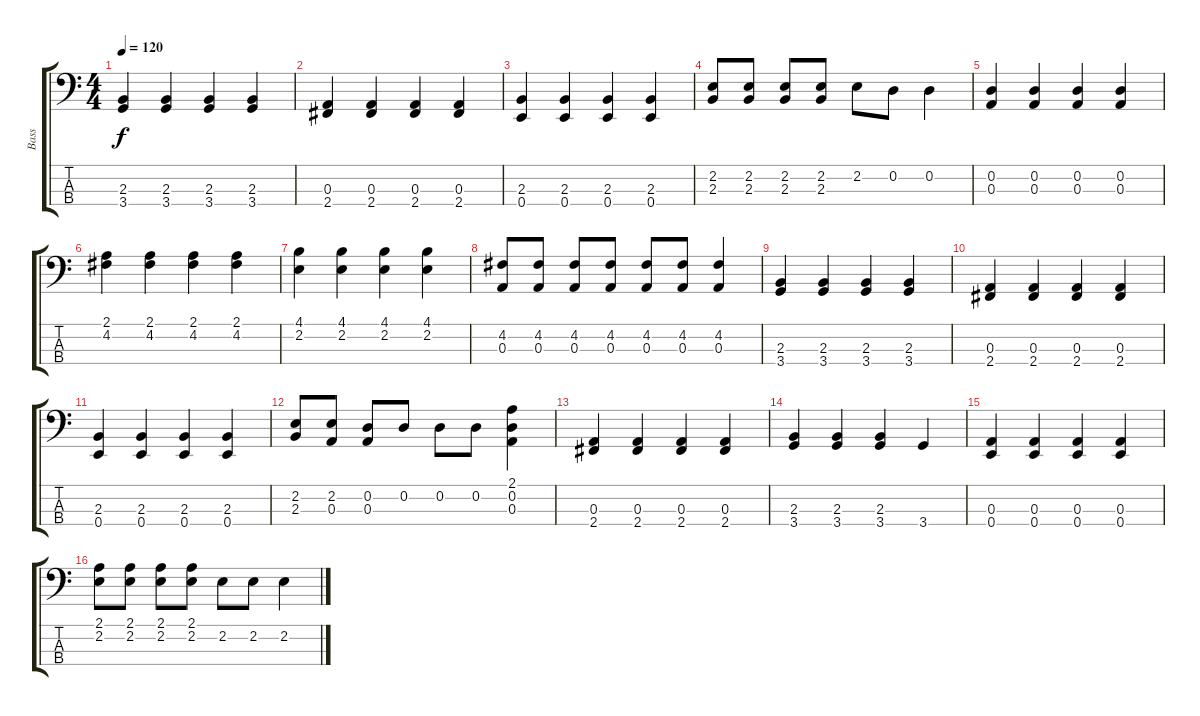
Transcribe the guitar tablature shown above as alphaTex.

\track ("Bass" "Bass") {instrument slapbass2}
\staff {score tabs}
\tuning (G2 D2 A1 E1) {hide}
\ts (4 4)
\tempo 120
\clef f4
\ks c
(2.3 3.4).4{dy f} (2.3 3.4).4 (2.3 3.4).4 (2.3 3.4).4 |
(0.3 2.4).4 (0.3 2.4).4 (0.3 2.4).4 (0.3 2.4).4 |
(2.3 0.4).4 (2.3 0.4).4 (2.3 0.4).4 (2.3 0.4).4 |
(2.2 2.3).8 (2.2 2.3).8 (2.2 2.3).8 (2.2 2.3).8 2.2.8 0.2.8 0.2.4 |
(0.2 0.3).4 (0.2 0.3).4 (0.2 0.3).4 (0.2 0.3).4 |
(2.1 4.2).4 (2.1 4.2).4 (2.1 4.2).4 (2.1 4.2).4 |
(4.1 2.2).4 (4.1 2.2).4 (4.1 2.2).4 (4.1 2.2).4 |
(4.2 0.3).8 (4.2 0.3).8 (4.2 0.3).8 (4.2 0.3).8 (4.2 0.3).8 (4.2 0.3).8 (4.2 0.3).4 |
(2.3 3.4).4 (2.3 3.4).4 (2.3 3.4).4 (2.3 3.4).4 |
(0.3 2.4).4 (0.3 2.4).4 (0.3 2.4).4 (0.3 2.4).4 |
(2.3 0.4).4 (2.3 0.4).4 (2.3 0.4).4 (2.3 0.4).4 |
(2.2 2.3).8 (2.2 0.3).8 (0.2 0.3).8 0.2.8 0.2.8 0.2.8 (2.1 0.2 0.3).4 |
(0.3 2.4).4 (0.3 2.4).4 (0.3 2.4).4 (0.3 2.4).4 |
(2.3 3.4).4 (2.3 3.4).4 (2.3 3.4).4 3.4.4 |
(0.3 0.4).4 (0.3 0.4).4 (0.3 0.4).4 (0.3 0.4).4 |
(2.1 2.2).8 (2.1 2.2).8 (2.1 2.2).8 (2.1 2.2).8 2.2.8 2.2.8 2.2.4
